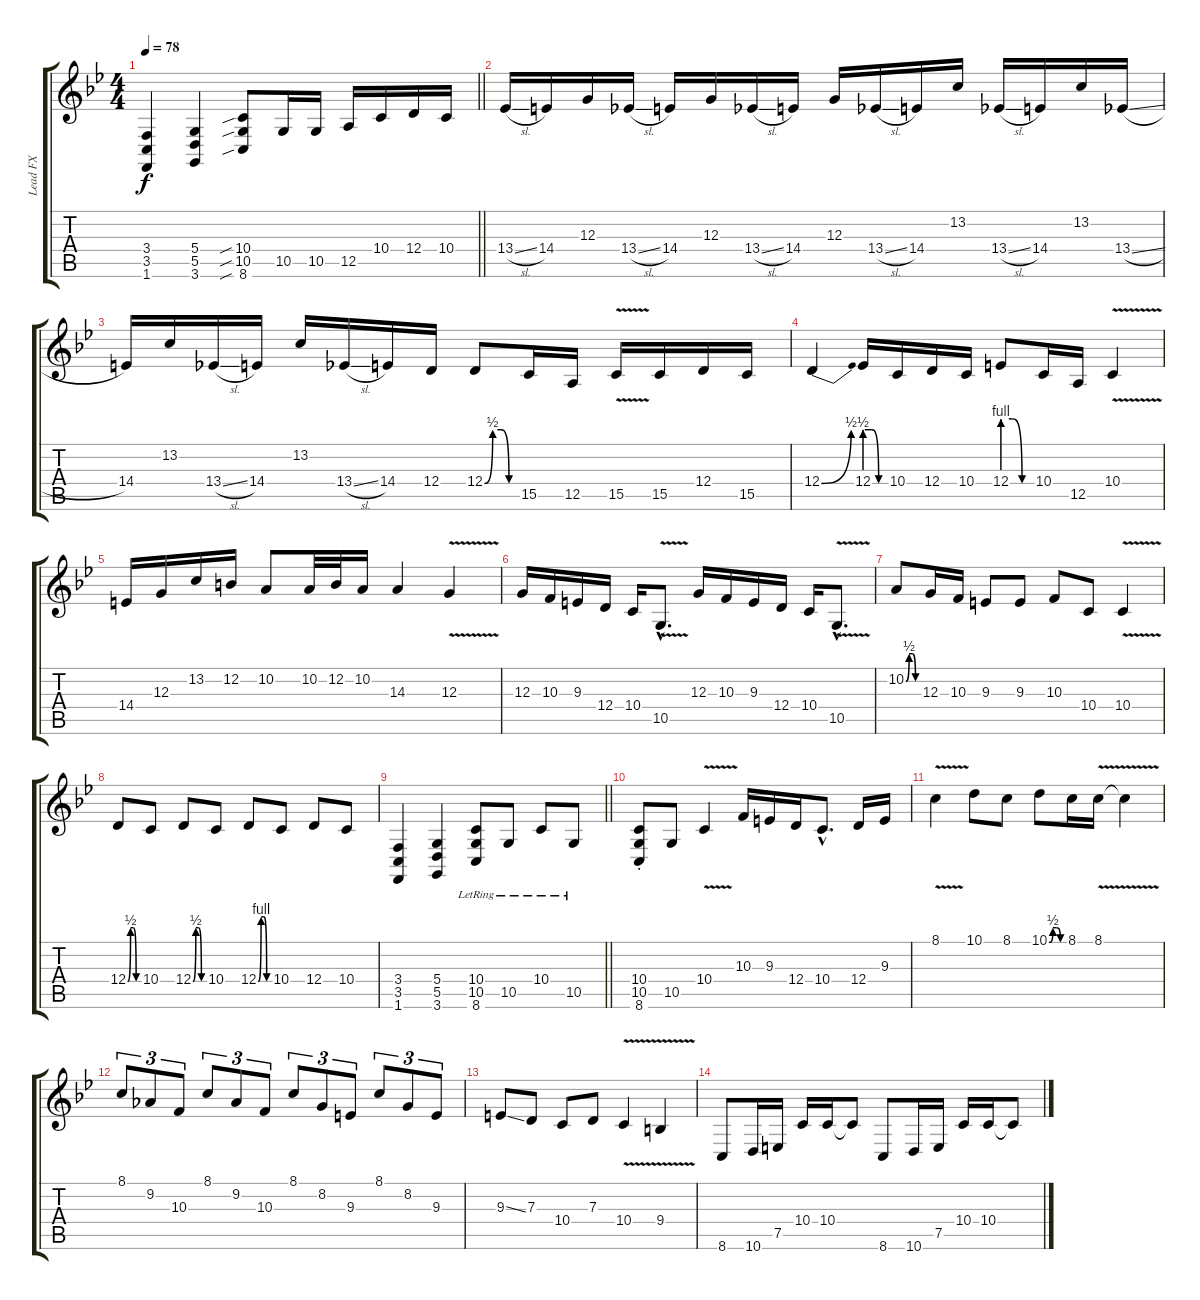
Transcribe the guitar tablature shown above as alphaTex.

\track ("Lead FX" "Lead FX") {instrument lead2sawtooth}
\staff {score tabs}
\tuning (E4 B3 G3 D3 A2 E2) {hide}
\ts (4 4)
\tempo 78
\clef g2
\barLineRight lightlight
\ks bb
(3.4 3.5 1.6).4{dy f} (5.4 5.5 3.6).4 (10.4{sib} 10.5{sib} 8.6{sib}).8 10.5.16 10.5.16 12.5.16 10.4.16 12.4.16 10.4.16 |
13.4{sl}.16 14.4.16 12.3.16 13.4{sl}.16 14.4.16 12.3.16 13.4{sl}.16 14.4.16 12.3.16 13.4{sl}.16 14.4.16 13.2.16 13.4{sl}.16 14.4.16 13.2.16 13.4{sl}.16 |
14.4.16 13.2.16 13.4{sl}.16 14.4.16 13.2.16 13.4{sl}.16 14.4.16 12.4.16 12.4{be (custom 0 0 15 2 30 2 45 0 60 0)}.8 15.5.16 12.5.16 15.5{v}.16 15.5.16 12.4.16 15.5.16 |
12.4{be (bend 0 0 60 2)}.4 12.4{be (custom 0 2 20 2 40 0 60 0)}.16 10.4.16 12.4.16 10.4.16 12.4{be (custom 0 4 20 4 40 0 60 0)}.8 10.4.16 12.5.16 10.4{v}.4 |
14.4.16 12.3.16 13.2.16 12.2.16 10.2.8 10.2.32 12.2.32 10.2.16 14.3.4 12.3{v}.4 |
12.3.16 10.3.16 9.3.16 12.4.16 10.4.16 10.5{v hac}.8{d} 12.3.16 10.3.16 9.3.16 12.4.16 10.4.16 10.5{v hac}.8{d} |
10.2{be (custom 0 0 15 2 30 2 45 0 60 0)}.8 12.3.16 10.3.16 9.3.8 9.3.8 10.3.8 10.4.8 10.4{v}.4 |
12.4{be (custom 0 0 15 2 30 2 45 0 60 0)}.8 10.4.8 12.4{be (custom 0 0 15 2 30 2 45 0 60 0)}.8 10.4.8 12.4{be (custom 0 0 15 4 30 4 45 0 60 0)}.8 10.4.8 12.4.8 10.4.8 |
\barLineRight lightlight
(3.4 3.5 1.6).4 (5.4 5.5 3.6).4 (10.4{lr} 10.5{lr} 8.6{lr}).8 10.5{lr}.8 10.4{lr}.8 10.5{lr}.8 |
(10.4{st} 10.5{st} 8.6{st}).8 10.5.8 10.4{v}.4 10.3.16 9.3.16 12.4.16 10.4{hac}.8{d} 12.4.16 9.3.16 |
8.1{v}.4 10.1.8 8.1.8 10.1{be (custom 0 0 15 2 30 2 45 0 60 0)}.8 8.1.16 8.1{v}.16 8.1{t}.4 |
8.1.8{tu (3 2)} 9.2.8{tu (3 2)} 10.3.8{tu (3 2)} 8.1.8{tu (3 2)} 9.2.8{tu (3 2)} 10.3.8{tu (3 2)} 8.1.8{tu (3 2)} 8.2.8{tu (3 2)} 9.3.8{tu (3 2)} 8.1.8{tu (3 2)} 8.2.8{tu (3 2)} 9.3.8{tu (3 2)} |
9.3{ss}.8{volume 0} 7.3.8 10.4.8 7.3.8 10.4{v}.4 9.4{v}.4 |
8.6.8 10.6.16 7.5.16 10.4.16 10.4.16 10.4{t}.8 8.6.8 10.6.16 7.5.16 10.4.16 10.4.16 10.4{t}.8
